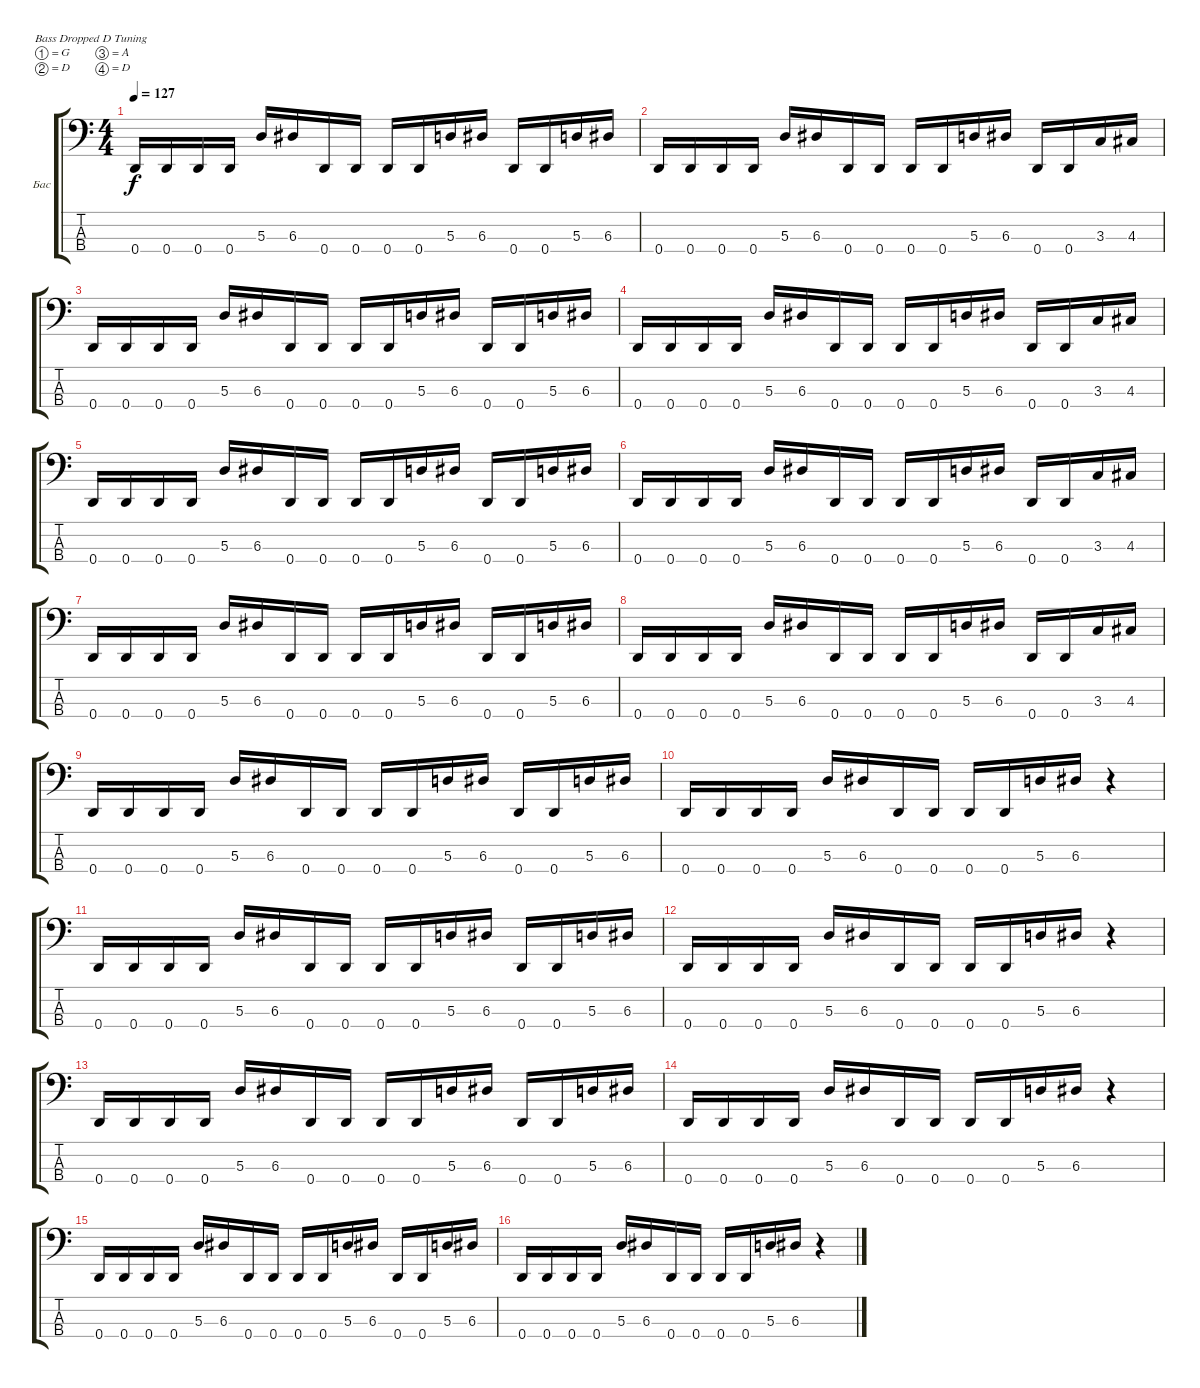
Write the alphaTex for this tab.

\bracketExtendMode groupsimilarinstruments
\firstSystemTrackNameOrientation horizontal
\otherSystemsTrackNameOrientation horizontal
\track ("Бас" "Бас") {instrument electricbassfinger}
\staff {score tabs}
\tuning (G2 D2 A1 D1)
\ts (4 4)
\tempo 127
\clef f4
\ks c
0.4.16{dy f} 0.4.16 0.4.16 0.4.16 5.3.16 6.3.16 0.4.16 0.4.16 0.4.16 0.4.16 5.3.16 6.3.16 0.4.16 0.4.16 5.3.16 6.3.16 |
0.4.16 0.4.16 0.4.16 0.4.16 5.3.16 6.3.16 0.4.16 0.4.16 0.4.16 0.4.16 5.3.16 6.3.16 0.4.16 0.4.16 3.3.16 4.3.16 |
0.4.16 0.4.16 0.4.16 0.4.16 5.3.16 6.3.16 0.4.16 0.4.16 0.4.16 0.4.16 5.3.16 6.3.16 0.4.16 0.4.16 5.3.16 6.3.16 |
0.4.16 0.4.16 0.4.16 0.4.16 5.3.16 6.3.16 0.4.16 0.4.16 0.4.16 0.4.16 5.3.16 6.3.16 0.4.16 0.4.16 3.3.16 4.3.16 |
0.4.16 0.4.16 0.4.16 0.4.16 5.3.16 6.3.16 0.4.16 0.4.16 0.4.16 0.4.16 5.3.16 6.3.16 0.4.16 0.4.16 5.3.16 6.3.16 |
0.4.16 0.4.16 0.4.16 0.4.16 5.3.16 6.3.16 0.4.16 0.4.16 0.4.16 0.4.16 5.3.16 6.3.16 0.4.16 0.4.16 3.3.16 4.3.16 |
0.4.16 0.4.16 0.4.16 0.4.16 5.3.16 6.3.16 0.4.16 0.4.16 0.4.16 0.4.16 5.3.16 6.3.16 0.4.16 0.4.16 5.3.16 6.3.16 |
0.4.16 0.4.16 0.4.16 0.4.16 5.3.16 6.3.16 0.4.16 0.4.16 0.4.16 0.4.16 5.3.16 6.3.16 0.4.16 0.4.16 3.3.16 4.3.16 |
0.4.16 0.4.16 0.4.16 0.4.16 5.3.16 6.3.16 0.4.16 0.4.16 0.4.16 0.4.16 5.3.16 6.3.16 0.4.16 0.4.16 5.3.16 6.3.16 |
0.4.16 0.4.16 0.4.16 0.4.16 5.3.16 6.3.16 0.4.16 0.4.16 0.4.16 0.4.16 5.3.16 6.3.16 r.4 |
0.4.16 0.4.16 0.4.16 0.4.16 5.3.16 6.3.16 0.4.16 0.4.16 0.4.16 0.4.16 5.3.16 6.3.16 0.4.16 0.4.16 5.3.16 6.3.16 |
0.4.16 0.4.16 0.4.16 0.4.16 5.3.16 6.3.16 0.4.16 0.4.16 0.4.16 0.4.16 5.3.16 6.3.16 r.4 |
0.4.16 0.4.16 0.4.16 0.4.16 5.3.16 6.3.16 0.4.16 0.4.16 0.4.16 0.4.16 5.3.16 6.3.16 0.4.16 0.4.16 5.3.16 6.3.16 |
0.4.16 0.4.16 0.4.16 0.4.16 5.3.16 6.3.16 0.4.16 0.4.16 0.4.16 0.4.16 5.3.16 6.3.16 r.4 |
0.4.16 0.4.16 0.4.16 0.4.16 5.3.16 6.3.16 0.4.16 0.4.16 0.4.16 0.4.16 5.3.16 6.3.16 0.4.16 0.4.16 5.3.16 6.3.16 |
0.4.16 0.4.16 0.4.16 0.4.16 5.3.16 6.3.16 0.4.16 0.4.16 0.4.16 0.4.16 5.3.16 6.3.16 r.4
